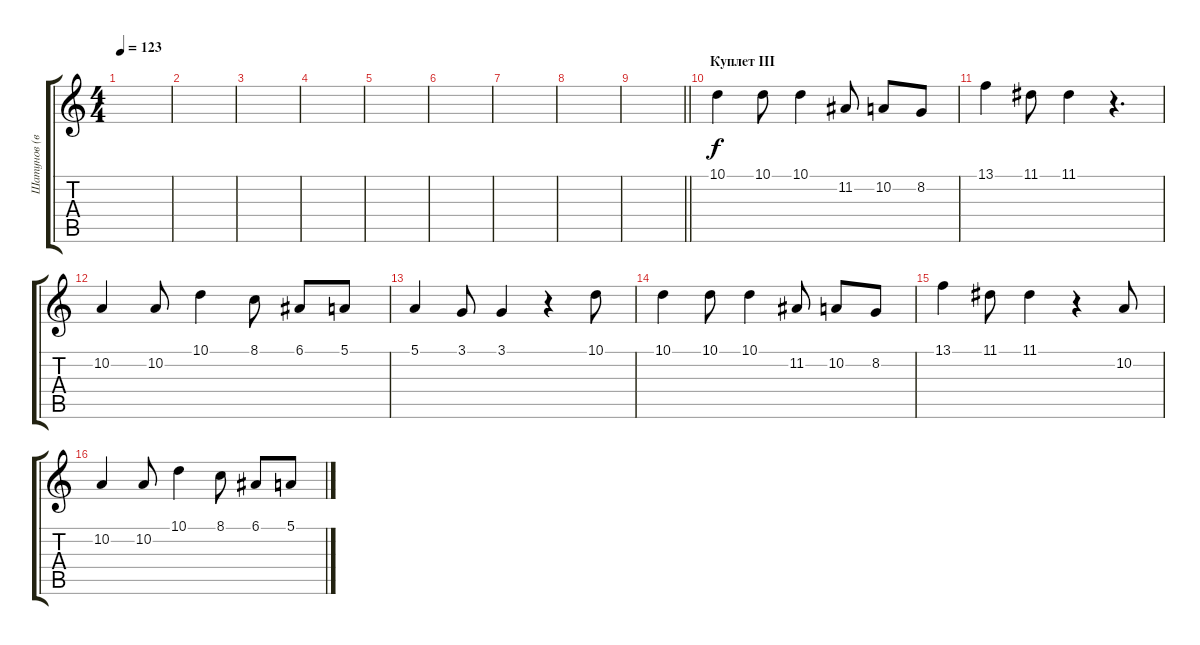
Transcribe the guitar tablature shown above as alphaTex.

\track ("Шатунов (вокал)" "Шатунов (в") {instrument lead1square}
\staff {score tabs}
\tuning (E4 B3 G3 D3 A2 E2) {hide}
\ts (4 4)
\tempo 123
\clef g2
\ks c
|
|
|
|
|
|
|
|
\barLineRight lightlight
|
\section ("" "Куплет III")
10.1.4 10.1.8 10.1.4 11.2.8 10.2.8 8.2.8 |
13.1.4 11.1.8 11.1.4 r.4{d} |
10.2.4 10.2.8 10.1.4 8.1.8 6.1.8 5.1.8 |
5.1.4 3.1.8 3.1.4 r.4 10.1.8 |
10.1.4 10.1.8 10.1.4 11.2.8 10.2.8 8.2.8 |
13.1.4 11.1.8 11.1.4 r.4 10.2.8 |
10.2.4 10.2.8 10.1.4 8.1.8 6.1.8 5.1.8
